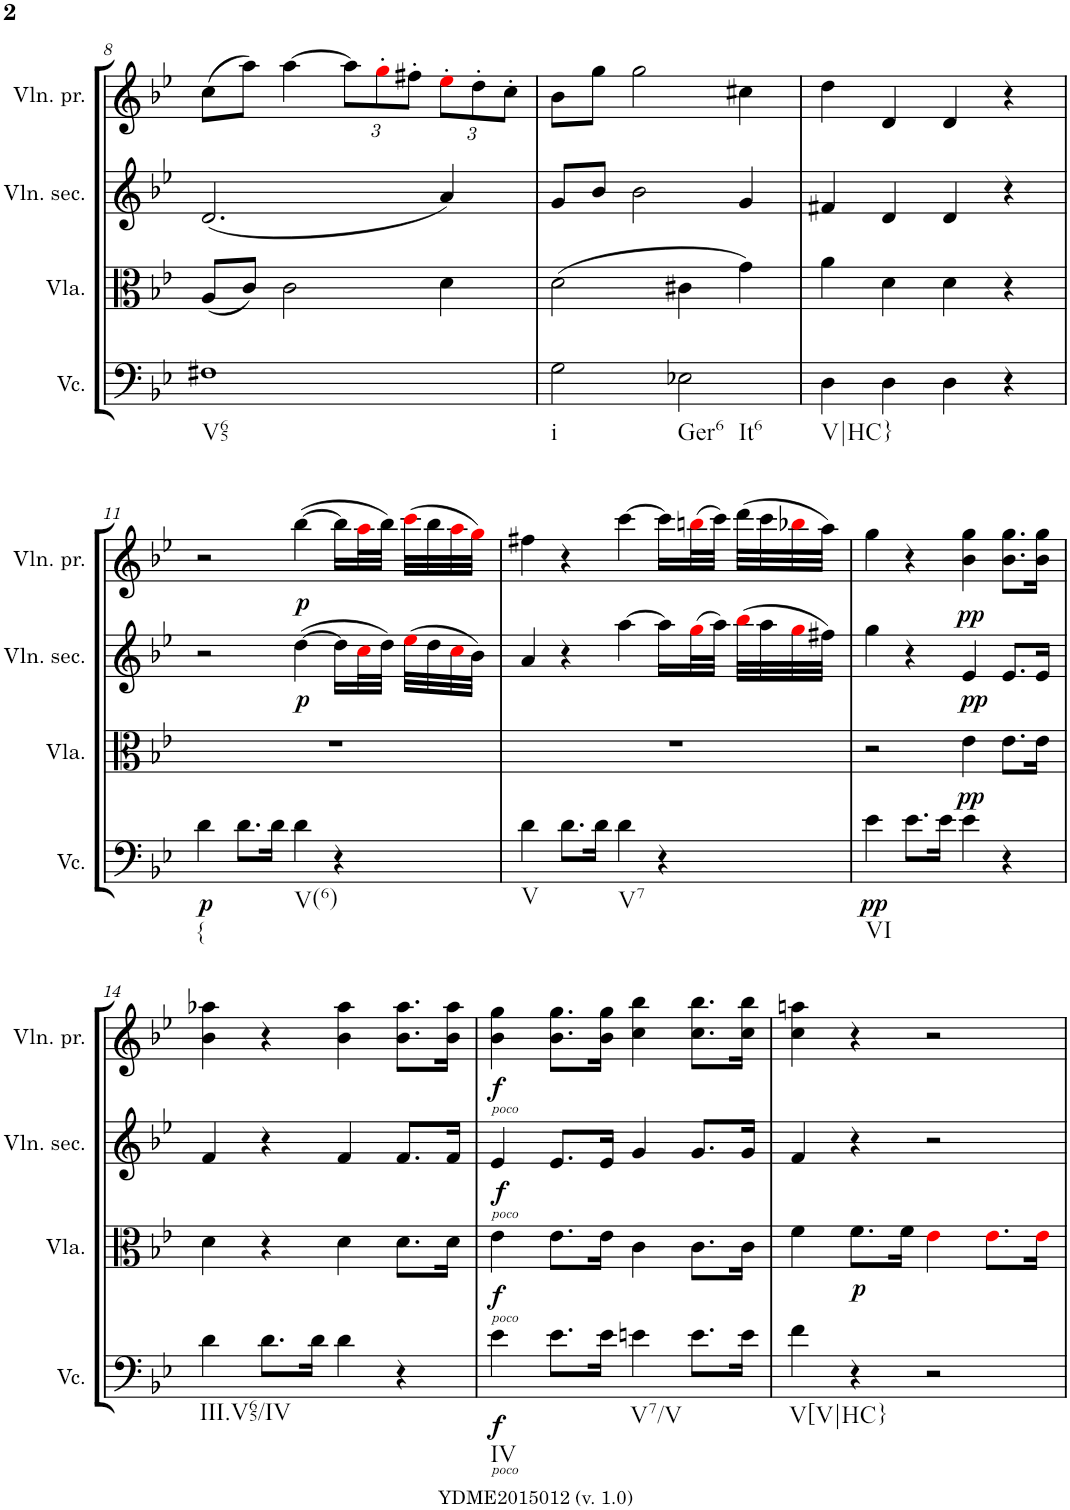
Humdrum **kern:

**kern	**dynam	**kern	**dynam	**kern	**dynam	**kern	**dynam
*part4	*part4	*part3	*part3	*part2	*part2	*part1	*part1
*staff4	*staff4	*staff3	*staff3	*staff2	*staff2	*staff1	*staff1
*I"Violoncelle	*	*I"Viola	*	*I"Violino secondo	*	*I"Violino primo	*
*I'Vc.	*	*I'Vla.	*	*I'Vln. sec.	*	*I'Vln. pr.	*
!!LO:PB:g=z
*clefF4	*	*clefC3	*	*clefG2	*	*clefG2	*
*k[b-e-]	*	*k[b-e-]	*	*k[b-e-]	*	*k[b-e-]	*
*B-:	*	*B-:	*	*B-:	*	*B-:	*
*M2/2	*	*M2/2	*	*M2/2	*	*M2/2	*
*met(c|)	*	*met(c|)	*	*met(c|)	*	*met(c|)	*
=8	=8	=8	=8	=8	=8	=8	=8
!LO:TX:b:t=V65	!	!	!	!	!	!	!
1F#X	.	(<8A/L	.	(<2.d/	.	(>8cc\L	.
.	.	8c/J)	.	.	.	8aa\J)	.
.	.	2c\	.	.	.	[4aa\	.
*	*	*	*	*	*	*Xbrackettup	*
.	.	.	.	.	.	12aa\L]	.
.	.	.	.	.	.	12gg'i\	.
.	.	.	.	.	.	12ff#X'\J	.
.	.	4d\	.	4a/)	.	12ee-'i\L	.
.	.	.	.	.	.	12dd'\	.
.	.	.	.	.	.	12cc'\J	.
=9	=9	=9	=9	=9	=9	=9	=9
!LO:TX:b:t=i	!	!	!	!	!	!	!
2G\	.	(>2d\	.	8g/L	.	8b-\L	.
.	.	.	.	8b-/J	.	8gg\J	.
.	.	.	.	2b-\	.	2gg\	.
!LO:TX:b:t=Ger6	!	!	!	!	!	!	!
!LO:TX:b:t=It6	!	!	!	!	!	!	!
2E-X\	.	4c#X\	.	.	.	.	.
.	.	4g\)	.	4g/	.	4cc#X\	.
=10	=10	=10	=10	=10	=10	=10	=10
!LO:TX:b:t=V|HC}	!	!	!	!	!	!	!
4D\	.	4a\	.	4f#X/	.	4dd\	.
4D\	.	4d\	.	4d/	.	4d/	.
4D\	.	4d\	.	4d/	.	4d/	.
4r	.	4r	.	4r	.	4r	.
!!LO:LB:g=z
=11	=11	=11	=11	=11	=11	=11	=11
!LO:TX:b:t={	!	!	!	!	!	!	!
!	!LO:DY:b	!	!	!	!	!	!
4d\	p	1r	.	2r	.	2r	.
8.d\L	.	.	.	.	.	.	.
16d\Jk	.	.	.	.	.	.	.
!LO:TX:b:t=V(6)	!	!	!	!	!	!	!
!	!	!	!	!	!LO:DY:b	!	!LO:DY:b
4d\	.	.	.	(>[4dd\	p	(>[4bb-\	p
4r	.	.	.	16dd\LL]	.	16bb-\LL]	.
.	.	.	.	32cci\L	.	32aai\L	.
.	.	.	.	32dd\JJJ)	.	32bb-\JJJ)	.
.	.	.	.	(>32ee-i\LLL	.	(>32ccci\LLL	.
.	.	.	.	32dd\	.	32bb-\	.
.	.	.	.	32cci\	.	32aai\	.
.	.	.	.	32b-\JJJ)	.	32ggi\JJJ)	.
=12	=12	=12	=12	=12	=12	=12	=12
!LO:TX:b:t=V	!	!	!	!	!	!	!
4d\	.	1r	.	4a/	.	4ff#X\	.
8.d\L	.	.	.	4r	.	4r	.
16d\Jk	.	.	.	.	.	.	.
!LO:TX:b:t=V7	!	!	!	!	!	!	!
4d\	.	.	.	[4aa\	.	[4ccc\	.
4r	.	.	.	16aa\LL]	.	16ccc\LL]	.
.	.	.	.	(>32ggi\L	.	(>32bbni\L	.
.	.	.	.	32aa\JJJ)	.	32ccc\JJJ)	.
.	.	.	.	(>32bb-i\LLL	.	(>32ddd\LLL	.
.	.	.	.	32aa\	.	32ccc\	.
.	.	.	.	32ggi\	.	32bb-Xi\	.
.	.	.	.	32ff#X\JJJ)	.	32aa\JJJ)	.
=13	=13	=13	=13	=13	=13	=13	=13
!LO:TX:b:t=VI	!	!	!	!	!	!	!
!	!LO:DY:b	!	!	!	!	!	!
4e-\	pp	2r	.	4gg\	.	4gg\	.
8.e-\L	.	.	.	4r	.	4r	.
16e-\Jk	.	.	.	.	.	.	.
!	!	!	!LO:DY:b	!	!LO:DY:b	!	!LO:DY:b
4e-\	.	4e-\	pp	4e-/	pp	4b-\ 4gg\	pp
4r	.	8.e-\L	.	8.e-/L	.	8.b-\ 8.gg\L	.
.	.	16e-\Jk	.	16e-/Jk	.	16b-\ 16gg\Jk	.
!!LO:LB:g=z
=14	=14	=14	=14	=14	=14	=14	=14
!LO:TX:b:t=III.V65/IV	!	!	!	!	!	!	!
4d\	.	4d\	.	4f/	.	4b-\ 4aa-X\	.
8.d\L	.	4r	.	4r	.	4r	.
16d\Jk	.	.	.	.	.	.	.
4d\	.	4d\	.	4f/	.	4b-\ 4aa-\	.
4r	.	8.d\L	.	8.f/L	.	8.b-\ 8.aa-\L	.
.	.	16d\Jk	.	16f/Jk	.	16b-\ 16aa-\Jk	.
=15	=15	=15	=15	=15	=15	=15	=15
!	!	!	!	!	!	!LO:TX:b:i:t=poco	!
!	!	!	!	!LO:TX:b:i:t=poco	!	!	!
!	!	!LO:TX:b:i:t=poco	!	!	!	!	!
!LO:TX:b:i:t=poco	!	!	!	!	!	!	!
!LO:TX:b:t=IV	!	!	!	!	!	!	!
!	!LO:DY:b	!	!LO:DY:b	!	!LO:DY:b	!	!LO:DY:b
4e-\	f	4e-\	f	4e-/	f	4b-\ 4gg\	f
8.e-\L	.	8.e-\L	.	8.e-/L	.	8.b-\ 8.gg\L	.
16e-\Jk	.	16e-\Jk	.	16e-/Jk	.	16b-\ 16gg\Jk	.
!LO:TX:b:t=V7/V	!	!	!	!	!	!	!
4en\	.	4c\	.	4g/	.	4cc\ 4bb-\	.
8.e\L	.	8.c\L	.	8.g/L	.	8.cc\ 8.bb-\L	.
16e\Jk	.	16c\Jk	.	16g/Jk	.	16cc\ 16bb-\Jk	.
=16	=16	=16	=16	=16	=16	=16	=16
!LO:TX:b:t=V[V|HC}	!	!	!	!	!	!	!
4f\	.	4f\	.	4f/	.	4cc\ 4aan\	.
!	!	!	!LO:DY:b	!	!	!	!
4r	.	8.f\L	p	4r	.	4r	.
.	.	16f\Jk	.	.	.	.	.
2r	.	4e-i\	.	2r	.	2r	.
.	.	8.e-i\L	.	.	.	.	.
.	.	16e-i\Jk	.	.	.	.	.
=	=	=	=	=	=	=	=
*-	*-	*-	*-	*-	*-	*-	*-
